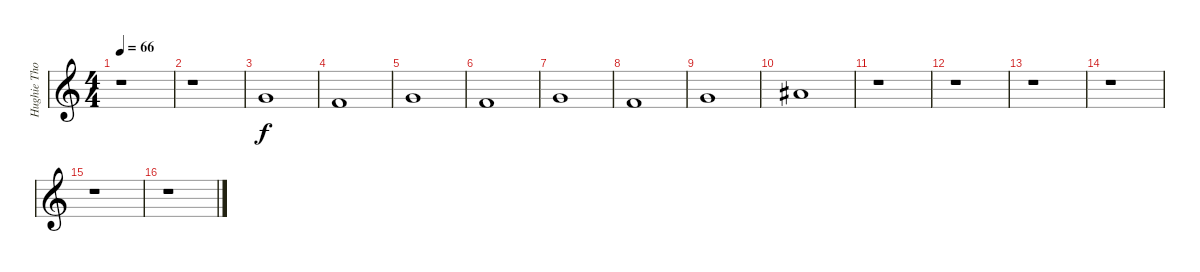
\track ("Hughie Thomasson Vocals" "Hughie Tho") {instrument violin}
\staff {score}
\tuning (E4 B3 G3 D3 A2 E2) {hide}
\ts (4 4)
\tempo 66
\clef g2
\ks c
r.1{dy f} |
r.1 |
3.1.1{volume 7 balance 8} |
1.1.1 |
3.1.1 |
1.1.1 |
3.1.1 |
1.1.1 |
3.1.1 |
6.1.1 |
r.1 |
r.1 |
r.1 |
r.1 |
r.1 |
r.1
